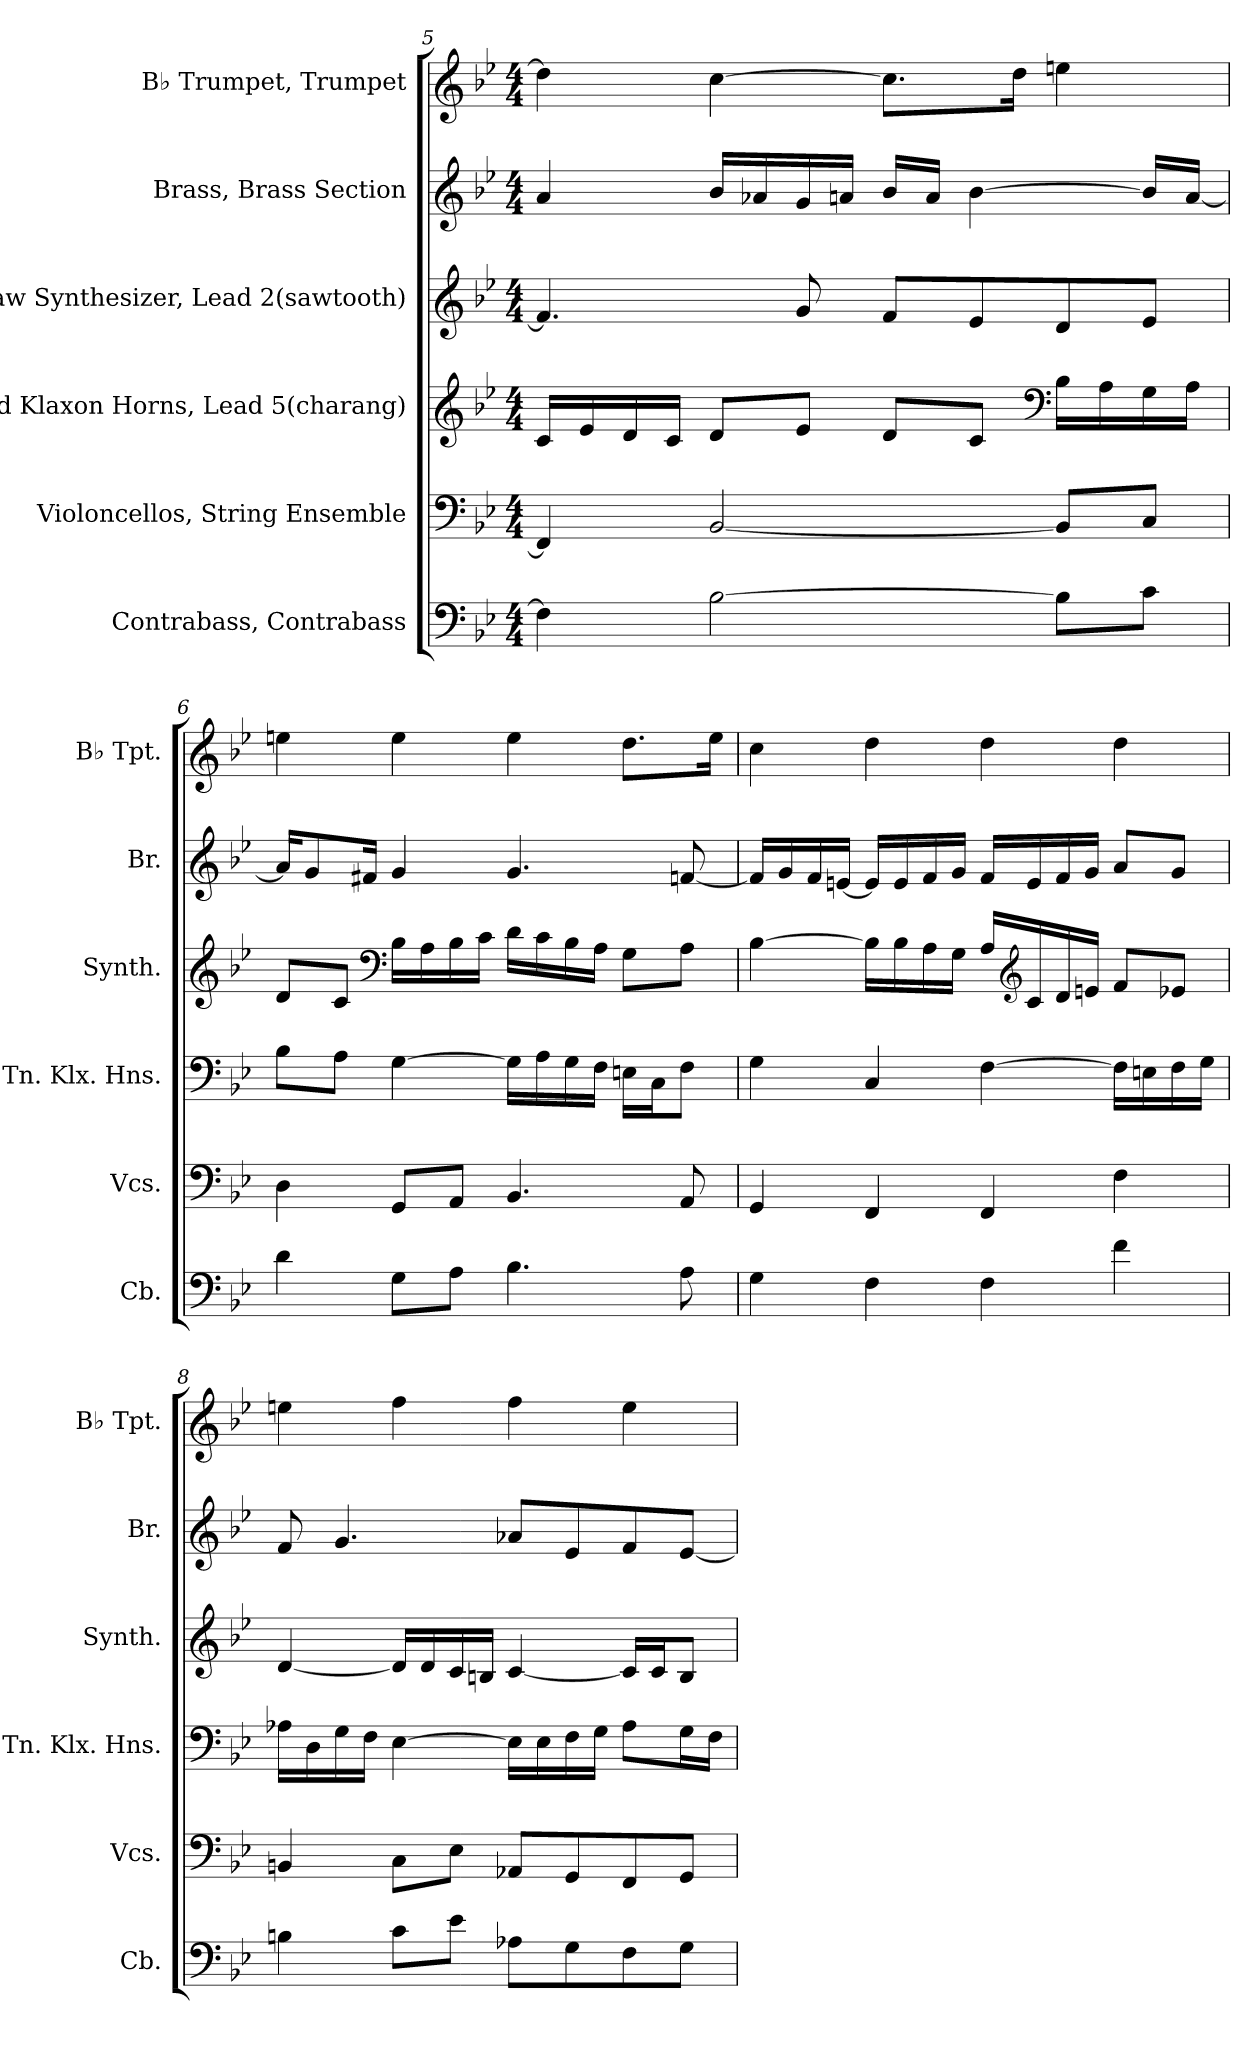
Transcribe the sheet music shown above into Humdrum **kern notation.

**kern	**kern	**kern	**kern	**kern	**kern
*part6	*part5	*part4	*part3	*part2	*part1
*staff6	*staff5	*staff4	*staff3	*staff2	*staff1
*I"Contrabass, Contrabass	*I"Violoncellos, String Ensemble	*I"Tuned Klaxon Horns, Lead 5(charang)	*I"Saw Synthesizer, Lead 2(sawtooth)	*I"Brass, Brass Section	*I"B♭ Trumpet, Trumpet
*I'Cb.	*I'Vcs.	*I'Tn. Klx. Hns.	*I'Synth.	*I'Br.	*I'B♭ Tpt.
*clefF4	*clefF4	*clefG2	*clefG2	*clefG2	*clefG2
*ITrd7c12	*	*	*	*	*ITrd1c2
*k[b-e-]	*k[b-e-]	*k[b-e-]	*k[b-e-]	*k[b-e-]	*k[b-e-a-d-]
*M4/4	*M4/4	*M4/4	*M4/4	*M4/4	*M4/4
=5	=5	=5	=5	=5	=5
4FF\]	4FF/]	16c/LL	4.f/]	4a/	4cc\]
.	.	16e-/	.	.	.
.	.	16d/	.	.	.
.	.	16c/JJ	.	.	.
*	*	*	*	*	*MM45
[2BB-\	[2BB-/	8d/L	.	16b-/LL	[4b-\
.	.	.	.	16a-X/	.
.	.	8e-/J	8g/	16g/	.
.	.	.	.	16an/JJ	.
.	.	8d/L	8f/L	16b-/LL	8.b-\L]
.	.	.	.	16a/JJ	.
.	.	8c/J	8e-/	[4b-\	.
.	.	.	.	.	16cc\Jk
*	*	*clefF4	*	*	*
8BB-\L]	8BB-/L]	16B-\LL	8d/	.	4ddn\
.	.	16A\	.	.	.
8C\J	8C/J	16G\	8e-/J	16b-/LL]	.
.	.	16A\JJ	.	[16a/JJ	.
!!LO:LB:g=z
=6	=6	=6	=6	=6	=6
4D\	4D\	8B-\L	8d/L	16a/KL]	4ddn\
.	.	.	.	8g/	.
.	.	8A\J	8c/J	.	.
.	.	.	.	16f#X/Jk	.
*	*	*	*clefF4	*	*
8GG\L	8GG/L	[4G\	16B-\LL	4g/	4dd\
.	.	.	16A\	.	.
8AA\J	8AA/J	.	16B-\	.	.
.	.	.	16c\JJ	.	.
4.BB-\	4.BB-/	16G\LL]	16d\LL	4.g/	4dd\
.	.	16A\	16c\	.	.
.	.	16G\	16B-\	.	.
.	.	16F\JJ	16A\JJ	.	.
.	.	16En\LL	8G\L	.	8.cc\L
.	.	16C\J	.	.	.
8AA\	8AA/	8F\J	8A\J	[8fn/	.
.	.	.	.	.	16dd\Jk
=7	=7	=7	=7	=7	=7
4GG\	4GG/	4G\	[4B-\	16f/LL]	4b-\
.	.	.	.	16g/	.
.	.	.	.	16f/	.
.	.	.	.	[16en/JJ	.
4FF\	4FF/	4C/	16B-\LL]	16e/LL]	4cc\
.	.	.	16B-\	16e/	.
.	.	.	16A\	16f/	.
.	.	.	16G\JJ	16g/JJ	.
4FF\	4FF/	[4F\	16A/LL	16f/LL	4cc\
*	*	*	*clefG2	*	*
.	.	.	16c/	16e/	.
.	.	.	16d/	16f/	.
.	.	.	16en/JJ	16g/JJ	.
4F\	4F\	16F\LL]	8f/L	8a/L	4cc\
.	.	16En\	.	.	.
.	.	16F\	8e-X/J	8g/J	.
.	.	16G\JJ	.	.	.
!!LO:PB:g=z
=8	=8	=8	=8	=8	=8
4BBn\	4BBn/	16A-X\LL	[4d/	8f/	4ddn\
.	.	16D\	.	.	.
.	.	16G\	.	4.g/	.
.	.	16F\JJ	.	.	.
8C\L	8C\L	[4E-\	16d/LL]	.	4ee-\
.	.	.	16d/	.	.
8E-\J	8E-\J	.	16c/	.	.
.	.	.	16Bn/JJ	.	.
8AA-X\L	8AA-X/L	16E-\LL]	[4c/	8a-X/L	4ee-\
.	.	16E-\	.	.	.
8GG\	8GG/	16F\	.	8e-/	.
.	.	16G\JJ	.	.	.
8FF\	8FF/	8A-\L	16c/LL]	8f/	4dd\
.	.	.	16c/J	.	.
8GG\J	8GG/J	16G\L	8B/J	[8e-/J	.
.	.	16F\JJ	.	.	.
=	=	=	=	=	=
*-	*-	*-	*-	*-	*-
